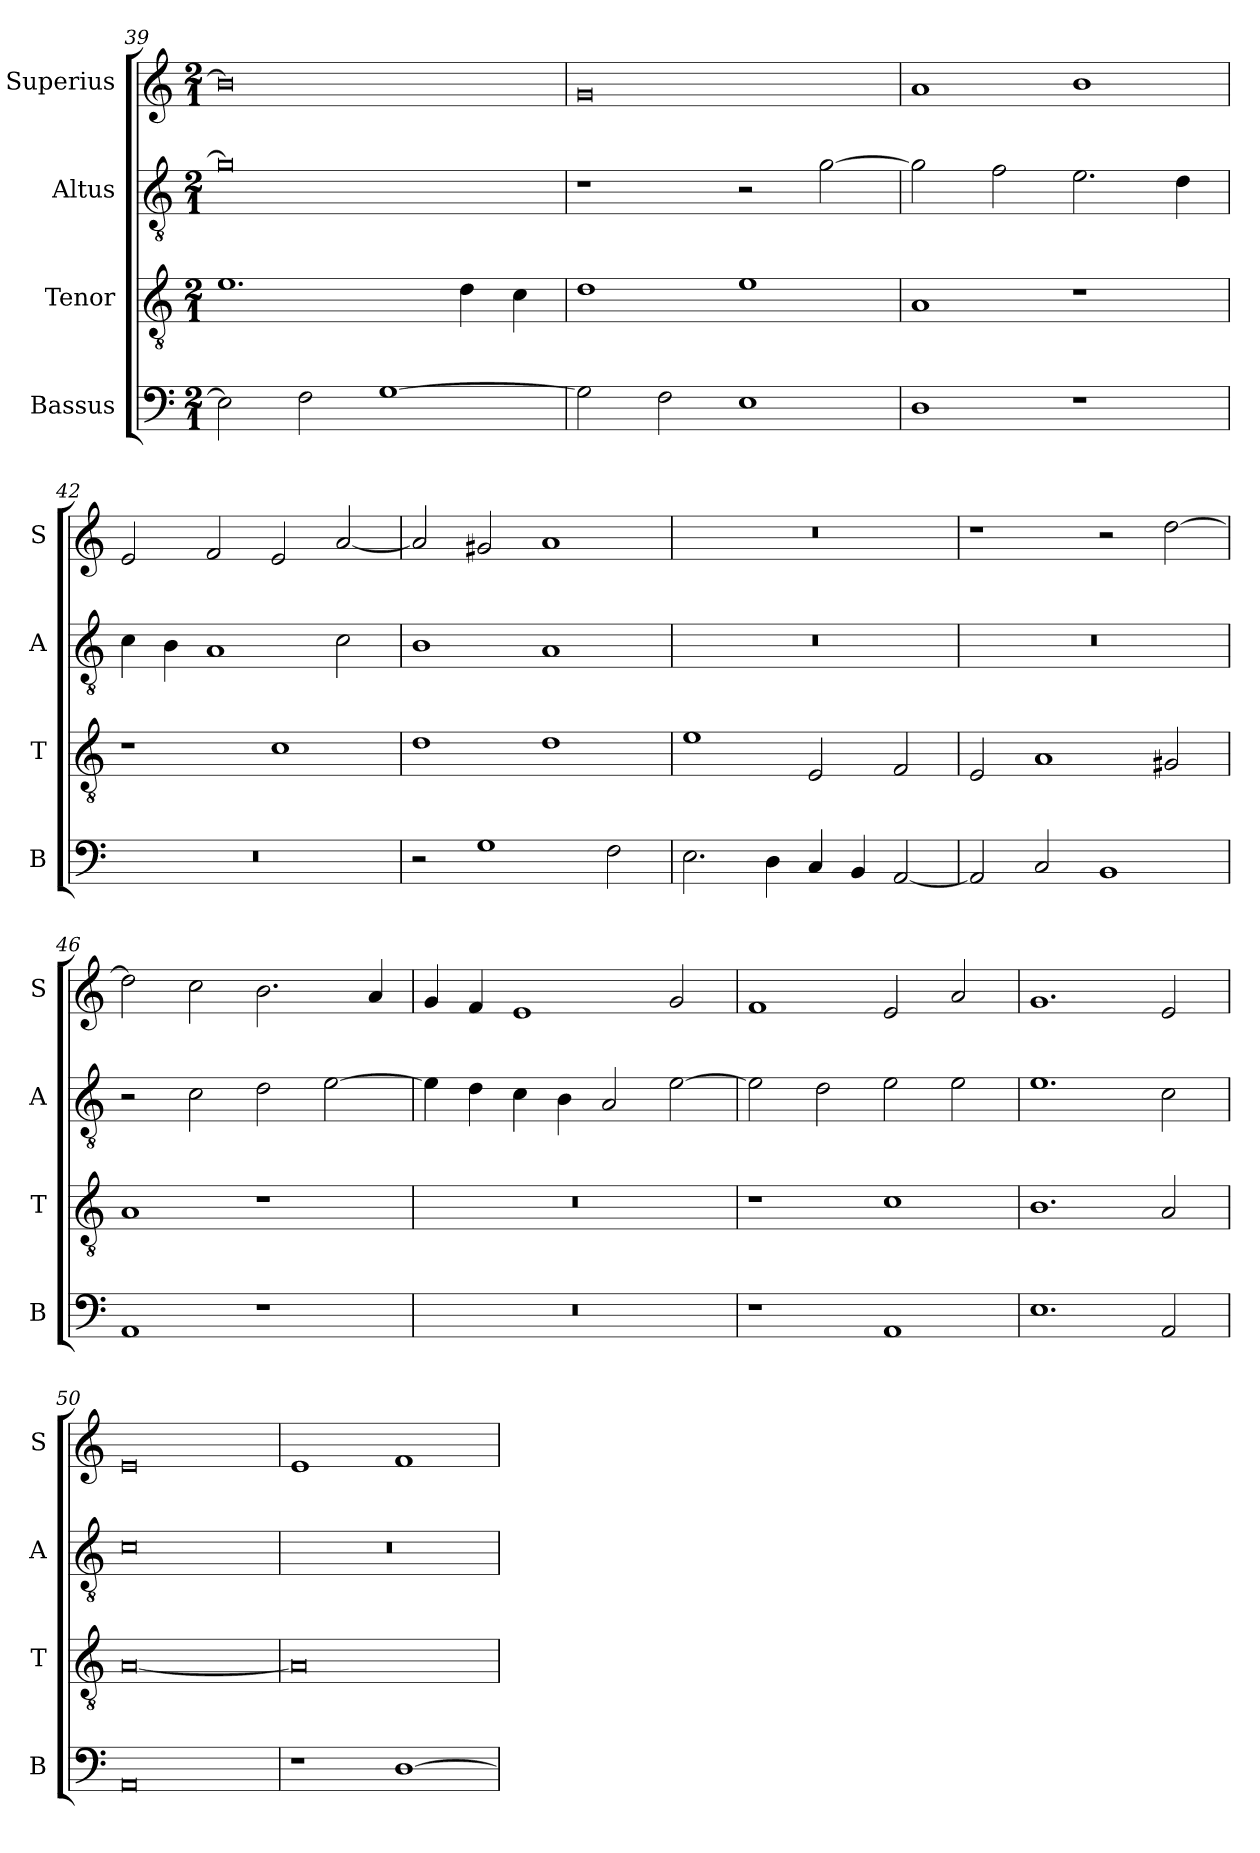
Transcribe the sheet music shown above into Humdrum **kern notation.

**kern	**kern	**kern	**kern
*part4	*part3	*part2	*part1
*staff4	*staff3	*staff2	*staff1
*I"Bassus	*I"Tenor	*I"Altus	*I"Superius
*I'B	*I'T	*I'A	*I'S
*clefF4	*clefGv2	*clefGv2	*clefG2
*k[]	*k[]	*k[]	*k[]
*C:	*C:	*C:	*C:
*M2/1	*M2/1	*M2/1	*M2/1
=39	=39	=39	=39
2E]	1.e	0g]	0b]
2F	.	.	.
[1G	.	.	.
.	4d	.	.
.	4c	.	.
=40	=40	=40	=40
2G]	1d	1r	0g
2F	.	.	.
1E	1e	2r	.
.	.	[2g	.
=41	=41	=41	=41
1D	1A	2g]	1a
.	.	2f	.
1r	1r	2.e	1b
.	.	4d	.
=42	=42	=42	=42
0r	1r	4c	2e
.	.	4B	.
.	.	1A	2f
.	1c	.	2e
.	.	2c	[2a
=43	=43	=43	=43
2r	1d	1B	2a]
1G	.	.	2g#X
.	1d	1A	1a
2F	.	.	.
=44	=44	=44	=44
2.E	1e	0r	0r
4D	.	.	.
4C	2E	.	.
4BB	.	.	.
[2AA	2F	.	.
=45	=45	=45	=45
2AA]	2E	0r	1r
2C	1A	.	.
1BB	.	.	2r
.	2G#X	.	[2dd
=46	=46	=46	=46
1AA	1A	2r	2dd]
.	.	2c	2cc
1r	1r	2d	2.b
.	.	[2e	.
.	.	.	4a
=47	=47	=47	=47
0r	0r	4e]	4g
.	.	4d	4f
.	.	4c	1e
.	.	4B	.
.	.	2A	.
.	.	[2e	2g
=48	=48	=48	=48
1r	1r	2e]	1f
.	.	2d	.
1AA	1c	2e	2e
.	.	2e	2a
=49	=49	=49	=49
1.E	1.B	1.e	1.g
2AA	2A	2c	2e
=50	=50	=50	=50
0AA	[0A	0c	0e
=51	=51	=51	=51
1r	0A]	0r	1e
[1D	.	.	1f
=	=	=	=
*-	*-	*-	*-
